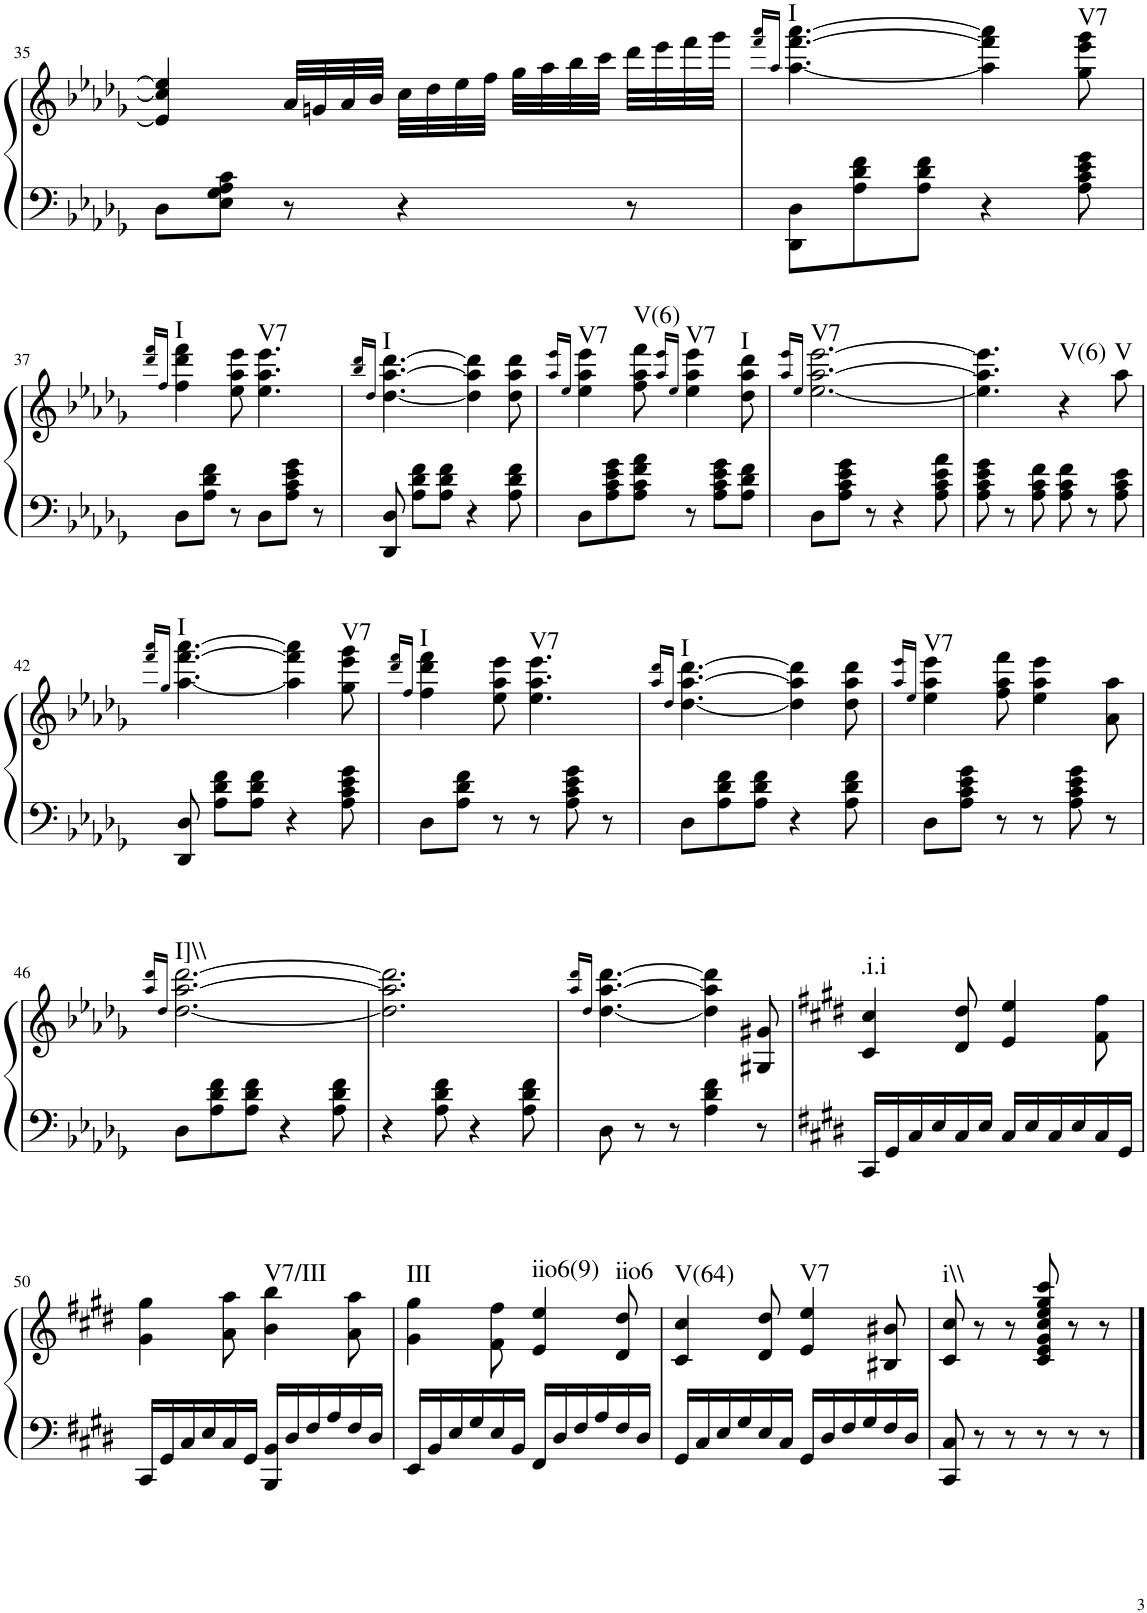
**kern	**kern	**harte
*part1	*part1	*part1
*staff2	*staff1	*
*I"Piano	*	*
*I'Pno.	*	*
!!LO:PB:g=z
*clefF4	*clefG2	*
*k[b-e-a-d-g-]	*k[b-e-a-d-g-]	*
*M6/8	*M6/8	*
=35	=35	=35
8D-\L	4e-/] 4cc/] 4ee-/]	.
8E-\ 8G-\ 8A-\ 8c\J	.	.
8r	32a-/LLL	.
.	32gn/	.
.	32a-/	.
.	32b-/JJJ	.
4r	32cc\LLL	.
.	32dd-\	.
.	32ee-\	.
.	32ff\JJJ	.
.	32gg-\LLL	.
.	32aa-\	.
.	32bb-\	.
.	32ccc\JJJ	.
8r	32ddd-\LLL	.
.	32eee-\	.
.	32fff\	.
.	32ggg-\JJJ	.
=36	=36	=36
.	16qfff/ 16qaaa-/LL	.
.	16qaa-/JJ	.
!	!	!LO:H:kt=I
8DD-\ 8D-\L	[4.aa-\ [4.fff\ [4.aaa-\	N
8A-\ 8d-\ 8f\	.	.
8A-\ 8d-\ 8f\J	.	.
4r	4aa-\] 4fff\] 4aaa-\]	.
!	!	!LO:H:kt=V7
8A-\ 8c\ 8e-\ 8g-\	8gg-\ 8eee-\ 8ggg-\	N
!!LO:LB:g=z
=37	=37	=37
.	16qddd-/ 16qfff/LL	.
.	16qff/JJ	.
!	!	!LO:H:kt=I
8D-\L	4ff\ 4ddd-\ 4fff\	N
8A-\ 8d-\ 8f\J	.	.
8r	8ee-\ 8aa-\ 8eee-\	.
!	!	!LO:H:kt=V7
8D-\L	4.ee-\ 4.aa-\ 4.eee-\	N
8A-\ 8c\ 8e-\ 8g-\J	.	.
8r	.	.
=38	=38	=38
.	16qbb-/ 16qddd-/LL	.
.	16qdd-/JJ	.
!	!	!LO:H:kt=I
8DD-/ 8D-/	[4.dd-\ [4.aa-\ [4.ddd-\	N
8A-\ 8d-\ 8f\L	.	.
8A-\ 8d-\ 8f\J	.	.
4r	4dd-\] 4aa-\] 4ddd-\]	.
8A-\ 8d-\ 8f\	8dd-\ 8aa-\ 8ddd-\	.
=39	=39	=39
.	16qaa-/ 16qeee-/LL	.
.	16qee-/JJ	.
!	!	!LO:H:kt=V7
8D-\L	4ee-\ 4aa-\ 4eee-\	N
8A-\ 8c\ 8e-\ 8g-\	.	.
!	!	!LO:H:kt=V(6)
8A-\ 8c\ 8f\ 8a-\J	8ff\ 8aa-\ 8fff\	N
.	16qaa-/ 16qeee-/LL	.
.	16qee-/JJ	.
!	!	!LO:H:kt=V7
8r	4ee-\ 4aa-\ 4eee-\	N
8A-\ 8c\ 8e-\ 8g-\L	.	.
!	!	!LO:H:kt=I
8A-\ 8d-\ 8f\J	8dd-\ 8aa-\ 8ddd-\	N
=40	=40	=40
.	16qaa-/ 16qeee-/LL	.
.	16qee-/JJ	.
!	!	!LO:H:kt=V7
8D-\L	[2.ee-\ [2.aa-\ [2.eee-\	N
8A-\ 8c\ 8e-\ 8g-\J	.	.
8r	.	.
4r	.	.
8A-\ 8c\ 8e-\ 8a-\	.	.
=41	=41	=41
*^	*	*
8ryy	8A-\ 8c\ 8e-\ 8g-\	4.ee-\] 4.aa-\] 4.eee-\]	.
8r	8ryy	.	.
4ryy	8A-\ 8c\ 8f\	.	.
!	!	!	!LO:H:kt=V(6)
.	8A-\ 8c\ 8f\	4r	N
8r	8ryy	.	.
!	!	!	!LO:H:kt=V
8ryy	8A-\ 8c\ 8e-\	8aa-\	N
*v	*v	*	*
!!LO:LB:g=z
=42	=42	=42
.	16qfff/ 16qaaa-/LL	.
.	16qgg-/JJ	.
!	!	!LO:H:kt=I
8DD-/ 8D-/	[4.aa-\ [4.fff\ [4.aaa-\	N
8A-\ 8d-\ 8f\L	.	.
8A-\ 8d-\ 8f\J	.	.
4r	4aa-\] 4fff\] 4aaa-\]	.
!	!	!LO:H:kt=V7
8A-\ 8c\ 8e-\ 8g-\	8gg-\ 8eee-\ 8ggg-\	N
=43	=43	=43
.	16qddd-/ 16qfff/LL	.
.	16qff/JJ	.
!	!	!LO:H:kt=I
8D-\L	4ff\ 4ddd-\ 4fff\	N
8A-\ 8d-\ 8f\J	.	.
8r	8ee-\ 8aa-\ 8eee-\	.
!	!	!LO:H:kt=V7
8r	4.ee-\ 4.aa-\ 4.eee-\	N
8A-\ 8c\ 8e-\ 8g-\	.	.
8r	.	.
=44	=44	=44
.	16qaa-/ 16qddd-/LL	.
.	16qdd-/JJ	.
!	!	!LO:H:kt=I
8D-\L	[4.dd-\ [4.aa-\ [4.ddd-\	N
8A-\ 8d-\ 8f\	.	.
8A-\ 8d-\ 8f\J	.	.
4r	4dd-\] 4aa-\] 4ddd-\]	.
8A-\ 8d-\ 8f\	8dd-\ 8aa-\ 8ddd-\	.
=45	=45	=45
.	16qaa-/ 16qeee-/LL	.
.	16qee-/JJ	.
!	!	!LO:H:kt=V7
8D-\L	4ee-\ 4aa-\ 4eee-\	N
8A-\ 8c\ 8e-\ 8g-\J	.	.
8r	8ff\ 8aa-\ 8fff\	.
8r	4ee-\ 4aa-\ 4eee-\	.
8A-\ 8c\ 8e-\ 8g-\	.	.
8r	8a-\ 8aa-\	.
!!LO:LB:g=z
=46	=46	=46
.	16qaa-/ 16qddd-/LL	.
.	16qdd-/JJ	.
!	!	!LO:H:kt=I]\\
8D-\L	[2.dd-\ [2.aa-\ [2.ddd-\	N
8A-\ 8d-\ 8f\	.	.
8A-\ 8d-\ 8f\J	.	.
4r	.	.
8A-\ 8d-\ 8f\	.	.
=47	=47	=47
4r	2.dd-\] 2.aa-\] 2.ddd-\]	.
8A-\ 8d-\ 8f\	.	.
4r	.	.
8A-\ 8d-\ 8f\	.	.
=48	=48	=48
.	16qaa-/ 16qddd-/LL	.
.	16qdd-/JJ	.
8D-\	[4.dd-\ [4.aa-\ [4.ddd-\	.
8r	.	.
8r	.	.
4A-\ 4d-\ 4f\	4dd-\] 4aa-\] 4ddd-\]	.
8r	8G#X/ 8g#X/	.
=49	=49	=49
*k[f#c#g#d#]	*k[f#c#g#d#]	*
!	!	!LO:H:kt=.i.i
16CC#/LL	4c#/ 4cc#/	N
16GG#/	.	.
16C#/	.	.
16E/	.	.
16C#/	8d#/ 8dd#/	.
16E/JJ	.	.
16C#/LL	4e/ 4ee/	.
16E/	.	.
16C#/	.	.
16E/	.	.
16C#/	8f#\ 8ff#\	.
16GG#/JJ	.	.
!!LO:LB:g=z
=50	=50	=50
16CC#/LL	4g#\ 4gg#\	.
16GG#/	.	.
16C#/	.	.
16E/	.	.
16C#/	8a\ 8aa\	.
16GG#/JJ	.	.
!	!	!LO:H:kt=V7/III
16BBB/ 16BB/LL	4b\ 4bb\	N
16D#/	.	.
16F#/	.	.
16A/	.	.
16F#/	8a\ 8aa\	.
16D#/JJ	.	.
=51	=51	=51
!	!	!LO:H:kt=III
16EE/LL	4g#\ 4gg#\	N
16BB/	.	.
16E/	.	.
16G#/	.	.
16E/	8f#\ 8ff#\	.
16BB/JJ	.	.
!	!	!LO:H:kt=iio6(9)
16FF#/LL	4e/ 4ee/	N
16D#/	.	.
16F#/	.	.
16A/	.	.
!	!	!LO:H:kt=iio6
16F#/	8d#/ 8dd#/	N
16D#/JJ	.	.
=52	=52	=52
!	!	!LO:H:kt=V(64)
16GG#/LL	4c#/ 4cc#/	N
16C#/	.	.
16E/	.	.
16G#/	.	.
16E/	8d#/ 8dd#/	.
16C#/JJ	.	.
!	!	!LO:H:kt=V7
16GG#/LL	4e/ 4ee/	N
16D#/	.	.
16F#/	.	.
16G#/	.	.
16F#/	8B#X/ 8b#X/	.
16D#/JJ	.	.
=53	=53	=53
!	!	!LO:H:kt=i\\
8CC#/ 8C#/	8c#/ 8cc#/	N
8r	8r	.
8r	8r	.
8r	8c#/ 8e/ 8g#/ 8cc#/ 8ee/ 8gg#/ 8ccc#/	.
8r	8r	.
8r	8r	.
==	==	==
*-	*-	*-
